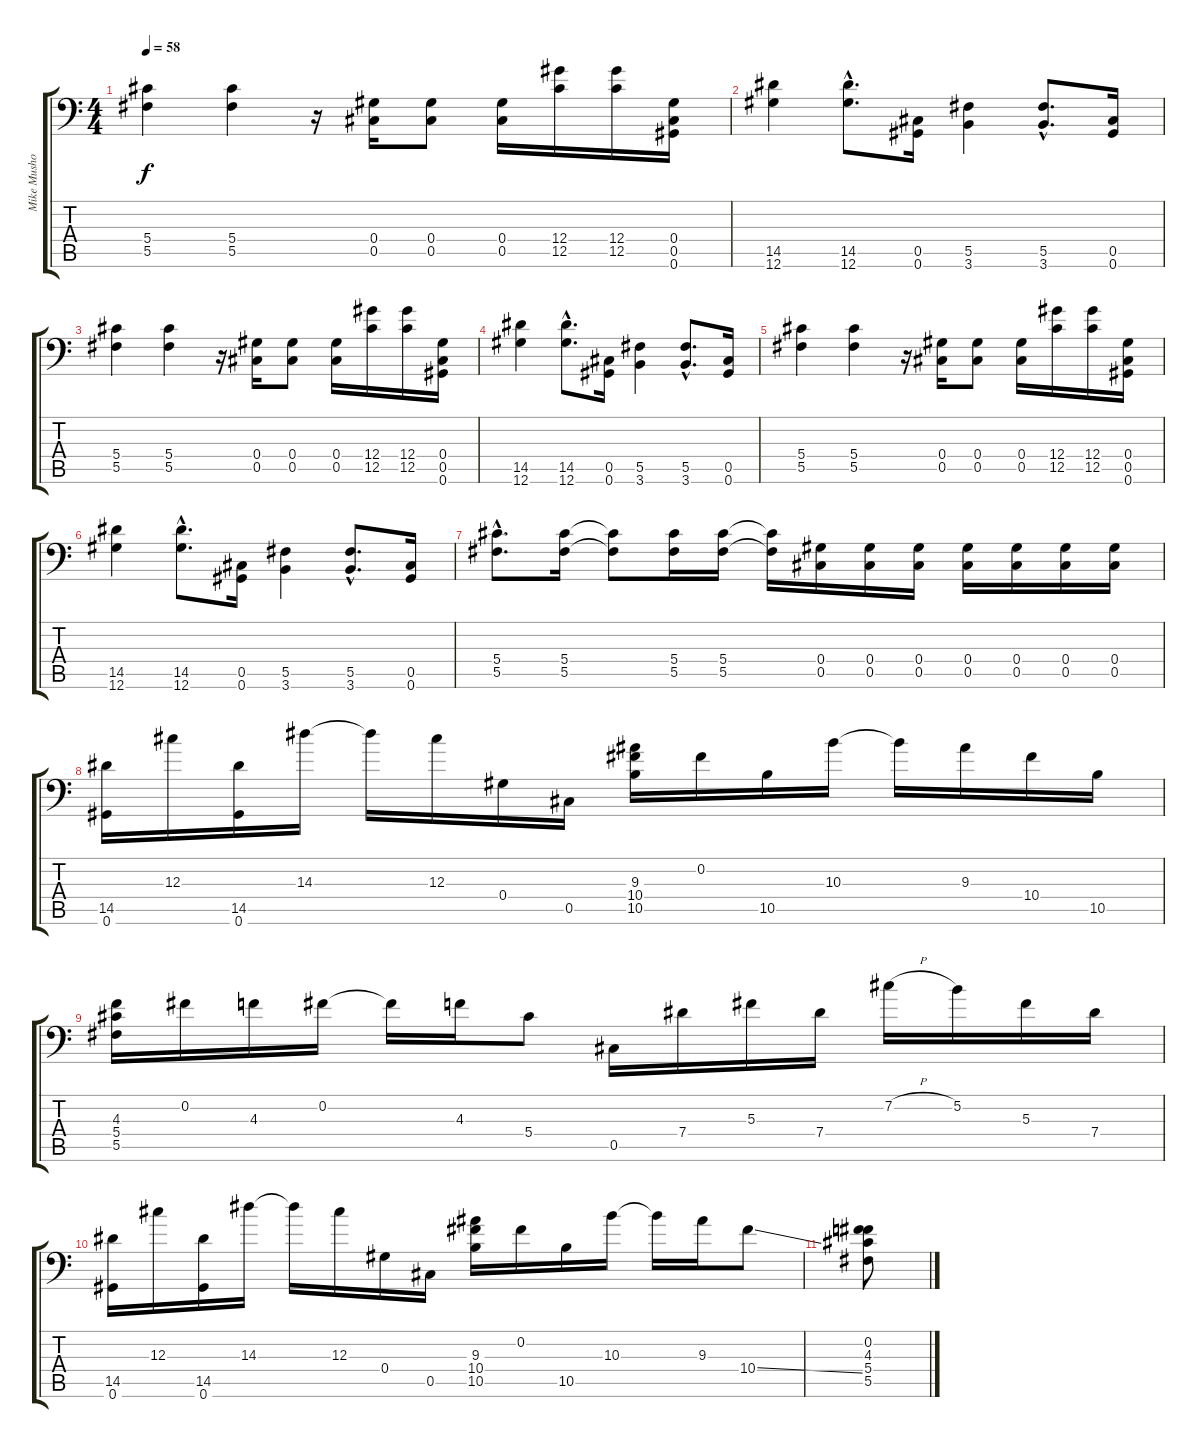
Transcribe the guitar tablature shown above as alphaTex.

\track ("Mike Mushok (Clean Guitar)" "Mike Musho") {instrument electricguitarjazz}
\staff {score tabs}
\tuning (Bb3 Gb3 Db3 Ab2 Db2 Ab1) {hide}
\ts (4 4)
\tempo 58
\clef f4
\ks c
(5.4 5.5).4{dy f} (5.4 5.5).4 r.16 (0.4 0.5).16 (0.4 0.5).8 (0.4 0.5).16 (12.4 12.5).16 (12.4 12.5).16 (0.4 0.5 0.6).16 |
(14.5 12.6).4{instrument distortionguitar} (14.5{hac} 12.6{hac}).8{d} (0.5 0.6).16 (5.5 3.6).4 (5.5{hac} 3.6{hac}).8{d} (0.5 0.6).16 |
(5.4 5.5).4 (5.4 5.5).4 r.16 (0.4 0.5).16 (0.4 0.5).8 (0.4 0.5).16 (12.4 12.5).16 (12.4 12.5).16 (0.4 0.5 0.6).16 |
(14.5 12.6).4{instrument distortionguitar} (14.5{hac} 12.6{hac}).8{d} (0.5 0.6).16 (5.5 3.6).4 (5.5{hac} 3.6{hac}).8{d} (0.5 0.6).16 |
(5.4 5.5).4 (5.4 5.5).4 r.16 (0.4 0.5).16 (0.4 0.5).8 (0.4 0.5).16 (12.4 12.5).16 (12.4 12.5).16 (0.4 0.5 0.6).16 |
(14.5 12.6).4{instrument distortionguitar} (14.5{hac} 12.6{hac}).8{d} (0.5 0.6).16 (5.5 3.6).4 (5.5{hac} 3.6{hac}).8{d} (0.5 0.6).16 |
(5.4{hac} 5.5{hac}).8{d} (5.4 5.5).16 (5.4{t} 5.5{t}).8 (5.4 5.5).16 (5.4 5.5).16 (5.4{t} 5.5{t}).16 (0.4 0.5).16 (0.4 0.5).16 (0.4 0.5).16 (0.4 0.5).16 (0.4 0.5).16 (0.4 0.5).16 (0.4 0.5).16 |
(14.5 0.6).16{instrument electricguitarjazz} 12.3.16 (14.5 0.6).16 14.3.16 14.3{t}.16 12.3.16 0.4.16 0.5.16 (9.3 10.4 10.5).16 0.2.16 10.5.16 10.3.16 10.3{t}.16 9.3.16 10.4.16 10.5.16 |
(4.3 5.4 5.5).16 0.2.16 4.3.16 0.2.16 0.2{t}.16 4.3.16 5.4.8 0.5.16 7.4.16 5.3.16 7.4.16 7.2{h}.16 5.2.16 5.3.16 7.4.16 |
(14.5 0.6).16 12.3.16 (14.5 0.6).16 14.3.16 14.3{t}.16 12.3.16 0.4.16 0.5.16 (9.3 10.4 10.5).16 0.2.16 10.5.16 10.3.16 10.3{t}.16 9.3.16 10.4{ss}.8 |
(0.2 4.3 5.4 5.5).8
